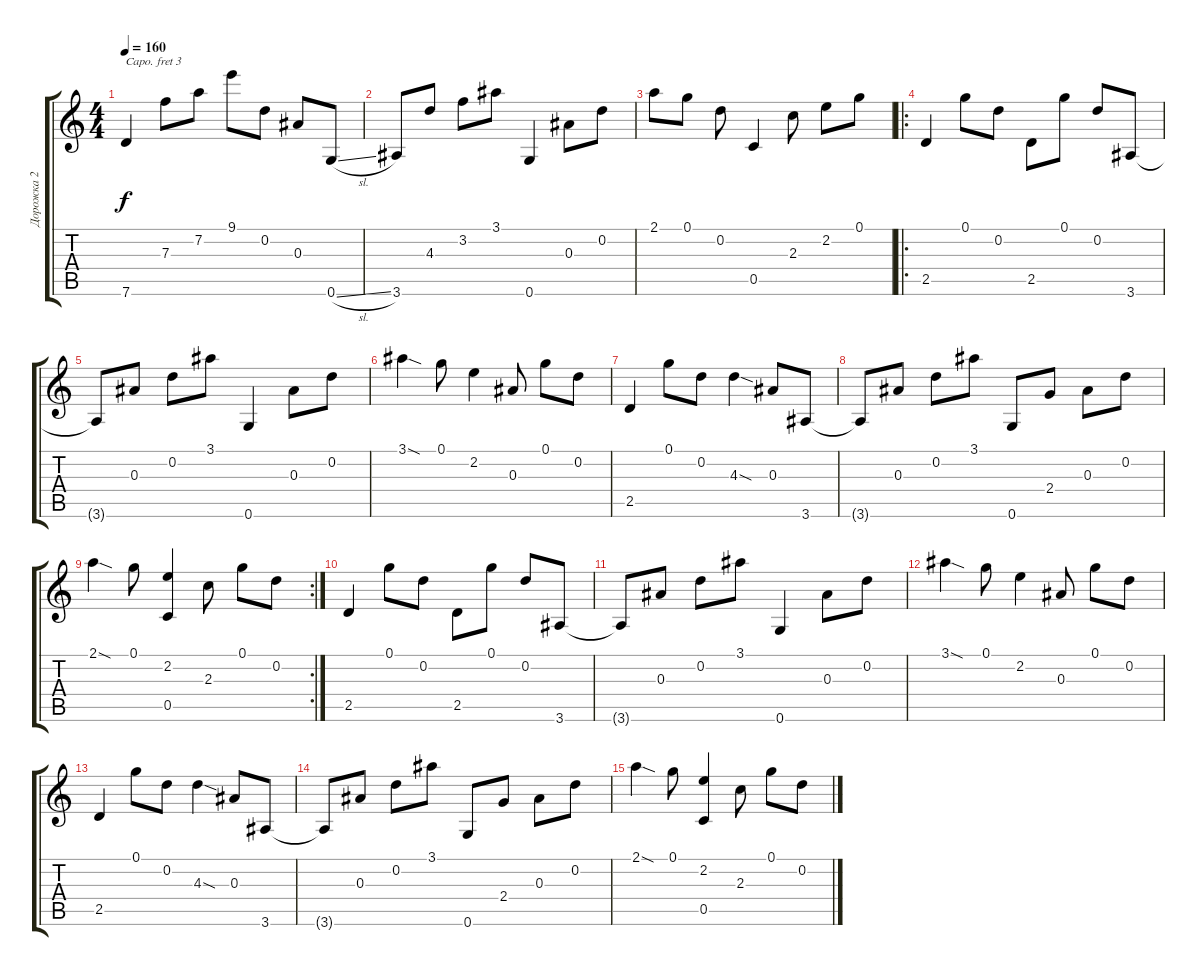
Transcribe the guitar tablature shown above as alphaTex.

\track ("Дорожка 2" "Дорожка 2") {instrument acousticguitarsteel}
\staff {score tabs}
\capo 3
\tuning (E4 B3 G3 D3 A2 E2) {hide}
\ts (4 4)
\tempo 160
\clef g2
\ks c
7.6.4{dy f} 7.3.8 7.2.8 9.1.8 0.2.8 0.3.8 0.6{sl}.8 |
3.6.8 4.3.8 3.2.8 3.1.8 0.6.4 0.3.8 0.2.8 |
2.1.8 0.1.8 0.2.8 0.5.4 2.3.8 2.2.8 0.1.8 |
\ro
2.5.4 0.1.8 0.2.8 2.5.8 0.1.8 0.2.8 3.6.8 |
3.6{t}.8 0.3.8 0.2.8 3.1.8 0.6.4 0.3.8 0.2.8 |
3.1{sod}.4 0.1.8 2.2.4 0.3.8 0.1.8 0.2.8 |
2.5.4 0.1.8 0.2.8 4.3{sod}.4 0.3.8 3.6.8 |
3.6{t}.8 0.3.8 0.2.8 3.1.8 0.6.8 2.4.8 0.3.8 0.2.8 |
\rc 2
2.1{sod}.4 0.1.8 (2.2 0.5).4 2.3.8 0.1.8 0.2.8 |
2.5.4 0.1.8 0.2.8 2.5.8 0.1.8 0.2.8 3.6.8 |
3.6{t}.8{volume 1} 0.3.8 0.2.8 3.1.8 0.6.4 0.3.8 0.2.8 |
3.1{sod}.4 0.1.8 2.2.4 0.3.8 0.1.8 0.2.8 |
2.5.4 0.1.8 0.2.8 4.3{sod}.4 0.3.8 3.6.8 |
3.6{t}.8 0.3.8 0.2.8 3.1.8 0.6.8 2.4.8 0.3.8 0.2.8 |
2.1{sod}.4 0.1.8 (2.2 0.5).4 2.3.8 0.1.8 0.2.8
